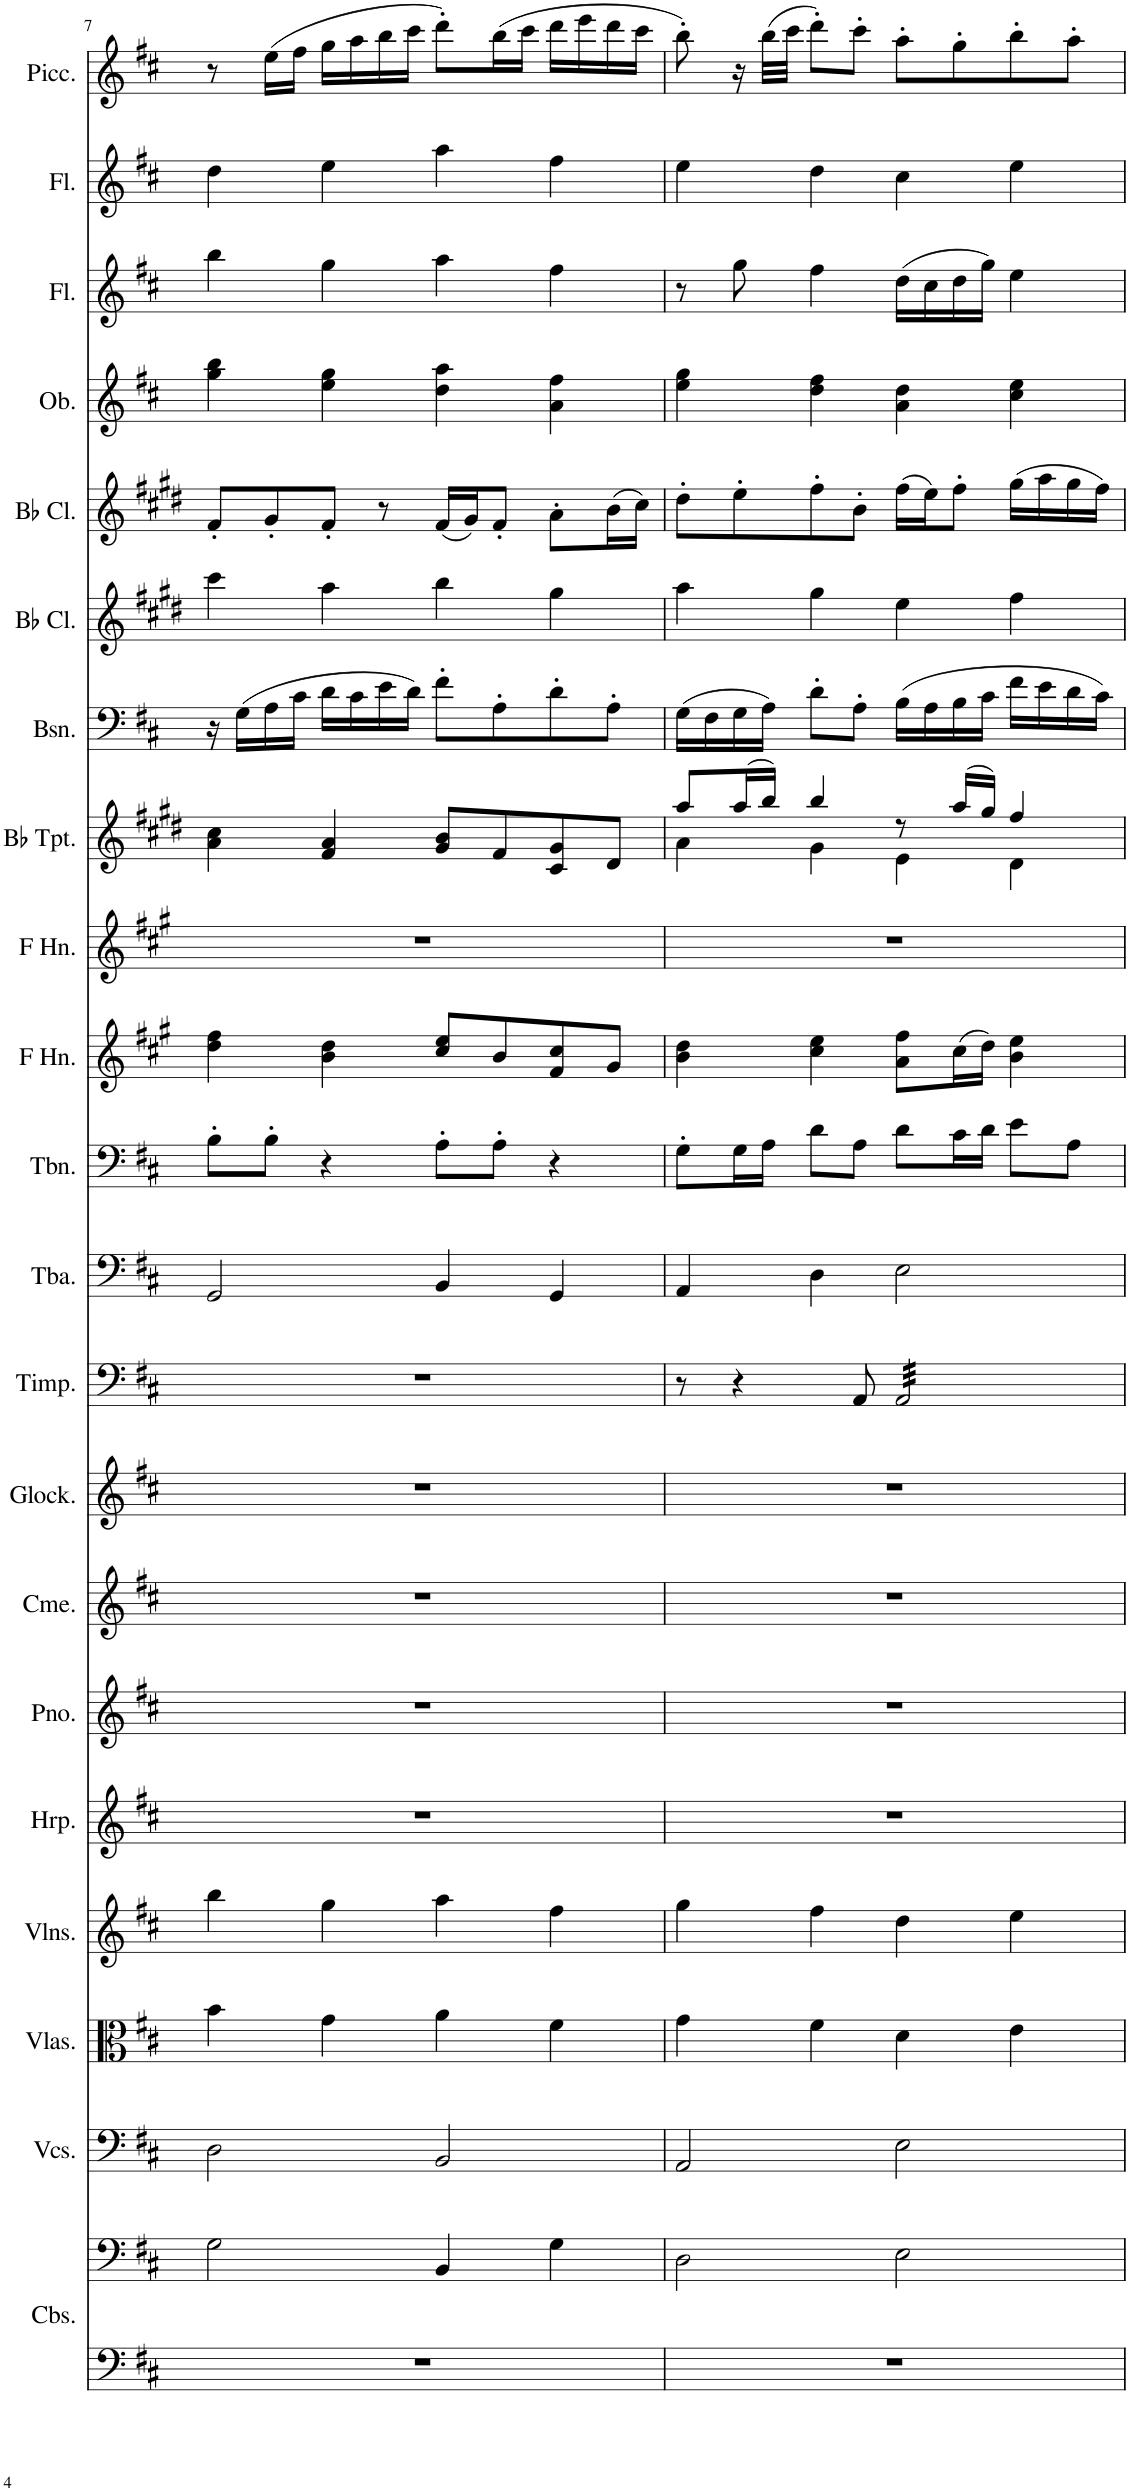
**kern	**kern	**kern	**kern	**kern	**kern	**kern	**kern	**kern	**kern	**kern	**kern	**kern	**kern	**kern	**kern	**kern	**kern	**kern	**kern	**kern	**kern
*part21	*part21	*part20	*part19	*part18	*part17	*part16	*part15	*part14	*part13	*part12	*part11	*part10	*part9	*part8	*part7	*part6	*part5	*part4	*part3	*part2	*part1
*staff22	*staff21	*staff20	*staff19	*staff18	*staff17	*staff16	*staff15	*staff14	*staff13	*staff12	*staff11	*staff10	*staff9	*staff8	*staff7	*staff6	*staff5	*staff4	*staff3	*staff2	*staff1
*I"Contrabasses	*	*I"Violoncellos	*I"Violas	*I"Violins	*I"Harp	*I"Piano	*I"Chimes	*I"Glockenspiel	*I"Timpani	*I"Tuba	*I"Trombone	*I"Horn in F	*I"Horn in F	*I"Bb Trumpet	*I"Bassoon	*I"Bb Clarinet	*I"Bb Clarinet	*I"Oboe	*I"Flute	*I"Flute	*I"Piccolo
*I'Cbs.	*	*I'Vcs.	*I'Vlas.	*I'Vlns.	*I'Hrp.	*I'Pno.	*I'Cme.	*I'Glock.	*I'Timp.	*I'Tba.	*I'Tbn.	*	*	*I'Bb Tpt.	*I'Bsn.	*I'Bb Cl.	*I'Bb Cl.	*I'Ob.	*I'Fl.	*I'Fl.	*I'Picc.
!!LO:PB:g=z
*clefF4	*clefF4	*clefF4	*clefC3	*clefG2	*clefG2	*clefG2	*clefG2	*clefG2	*clefF4	*clefF4	*clefF4	*clefG2	*clefG2	*clefG2	*clefF4	*clefG2	*clefG2	*clefG2	*clefG2	*clefG2	*clefG2
*Trd7c12	*Trd7c12	*	*	*	*	*	*	*Trd-14c-24	*	*	*	*Trd4c7	*Trd4c7	*Trd1c2	*	*Trd1c2	*Trd1c2	*	*	*	*Trd-7c-12
*k[f#c#]	*k[f#c#]	*k[f#c#]	*k[f#c#]	*k[f#c#]	*k[f#c#]	*k[f#c#]	*k[f#c#]	*k[f#c#]	*k[f#c#]	*k[f#c#]	*k[f#c#]	*k[f#c#g#]	*k[f#c#g#]	*k[f#c#g#d#]	*k[f#c#]	*k[f#c#g#d#]	*k[f#c#g#d#]	*k[f#c#]	*k[f#c#]	*k[f#c#]	*k[f#c#]
*M4/4	*M4/4	*M4/4	*M4/4	*M4/4	*M4/4	*M4/4	*M4/4	*M4/4	*M4/4	*M4/4	*M4/4	*M4/4	*M4/4	*M4/4	*M4/4	*M4/4	*M4/4	*M4/4	*M4/4	*M4/4	*M4/4
=7	=7	=7	=7	=7	=7	=7	=7	=7	=7	=7	=7	=7	=7	=7	=7	=7	=7	=7	=7	=7	=7
1r	2G\	2D\	4b\	4bb\	1r	1r	1r	1r	1r	2GG/	8B'\L	4dd\ 4ff#\	1r	4a\ 4cc#\	16r	4ccc#\	8f#'/L	4gg\ 4bb\	4bb\	4dd\	8r
.	.	.	.	.	.	.	.	.	.	.	.	.	.	.	(16G\LL	.	.	.	.	.	.
.	.	.	.	.	.	.	.	.	.	.	8B'\J	.	.	.	16A\	.	8g#'/	.	.	.	(16ee\LL
.	.	.	.	.	.	.	.	.	.	.	.	.	.	.	16c#\JJ	.	.	.	.	.	16ff#\JJ
.	.	.	4g\	4gg\	.	.	.	.	.	.	4r	4b\ 4dd\	.	4f#/ 4a/	16d\LL	4aa\	8f#'/J	4ee\ 4gg\	4gg\	4ee\	16gg\LL
.	.	.	.	.	.	.	.	.	.	.	.	.	.	.	16c#\	.	.	.	.	.	16aa\
.	.	.	.	.	.	.	.	.	.	.	.	.	.	.	16e\	.	8r	.	.	.	16bb\
.	.	.	.	.	.	.	.	.	.	.	.	.	.	.	16d\JJ)	.	.	.	.	.	16ccc#\JJ
.	4BB/	2BB/	4a\	4aa\	.	.	.	.	.	4BB/	8A'\L	8cc#/ 8ee/L	.	8g#/ 8b/L	8f#'\L	4bb\	(16f#/LL	4dd\ 4aa\	4aa\	4aa\	8ddd'\L)
.	.	.	.	.	.	.	.	.	.	.	.	.	.	.	.	.	16g#/J)	.	.	.	.
.	.	.	.	.	.	.	.	.	.	.	8A'\J	8b/	.	8f#/	8A'\	.	8f#'/J	.	.	.	(16bb\L
.	.	.	.	.	.	.	.	.	.	.	.	.	.	.	.	.	.	.	.	.	16ccc#\JJ
.	4G\	.	4f#\	4ff#\	.	.	.	.	.	4GG/	4r	8f#/ 8cc#/	.	8c#/ 8g#/	8d'\	4gg#\	8a'\L	4a\ 4ff#\	4ff#\	4ff#\	16ddd\LL
.	.	.	.	.	.	.	.	.	.	.	.	.	.	.	.	.	.	.	.	.	16eee\
.	.	.	.	.	.	.	.	.	.	.	.	8g#/J	.	8d#/J	8A'\J	.	(16b\L	.	.	.	16ddd\
.	.	.	.	.	.	.	.	.	.	.	.	.	.	.	.	.	16cc#\JJ)	.	.	.	16ccc#\JJ
=8	=8	=8	=8	=8	=8	=8	=8	=8	=8	=8	=8	=8	=8	=8	=8	=8	=8	=8	=8	=8	=8
*	*	*	*	*	*	*	*	*	*	*	*	*	*	*^	*	*	*	*	*	*	*
1r	2D\	2AA/	4g\	4gg\	1r	1r	1r	1r	8r	4AA/	8G'\L	4b\ 4dd\	1r	8aa/L	4a\	(16G\LL	4aa\	8dd#'\L	4ee\ 4gg\	8r	4ee\	8bb'\)
.	.	.	.	.	.	.	.	.	.	.	.	.	.	.	.	16F#\	.	.	.	.	.	.
.	.	.	.	.	.	.	.	.	4r	.	16G\L	.	.	(16aa/L	.	16G\	.	8ee'\	.	8gg\	.	16r
.	.	.	.	.	.	.	.	.	.	.	16A\JJ	.	.	16bb/JJ)	.	16A\JJ)	.	.	.	.	.	(32bb\LLL
.	.	.	.	.	.	.	.	.	.	.	.	.	.	.	.	.	.	.	.	.	.	32ccc#\JJJ
.	.	.	4f#\	4ff#\	.	.	.	.	.	4D\	8d\L	4cc#\ 4ee\	.	4bb/	4g#\	8d'\L	4gg#\	8ff#'\	4dd\ 4ff#\	4ff#\	4dd\	8ddd'\L)
.	.	.	.	.	.	.	.	.	8AA/	.	8A\J	.	.	.	.	8A'\J	.	8b'\J	.	.	.	8ccc#'\J
*	*	*	*	*	*	*	*	*	*tremolo	*	*	*	*	*	*	*	*	*	*	*	*	*
.	2E\	2E\	4d\	4dd\	.	.	.	.	32AA/LLL	2E\	8d\L	8a\ 8ff#\L	.	8r	4e\	(16B\LL	4ee\	(16ff#\LL	4a\ 4dd\	(16dd\LL	4cc#\	8aa'\L
.	.	.	.	.	.	.	.	.	32AA/	.	.	.	.	.	.	.	.	.	.	.	.	.
.	.	.	.	.	.	.	.	.	32AA/	.	.	.	.	.	.	16A\	.	16ee\J)	.	16cc#\	.	.
.	.	.	.	.	.	.	.	.	32AA/	.	.	.	.	.	.	.	.	.	.	.	.	.
.	.	.	.	.	.	.	.	.	32AA/	.	16c#\L	(16cc#\L	.	(16aa/LL	.	16B\	.	8ff#'\J	.	16dd\	.	8gg'\
.	.	.	.	.	.	.	.	.	32AA/	.	.	.	.	.	.	.	.	.	.	.	.	.
.	.	.	.	.	.	.	.	.	32AA/	.	16d\JJ	16dd\JJ)	.	16gg#/JJ)	.	16c#\JJ	.	.	.	16gg\JJ)	.	.
.	.	.	.	.	.	.	.	.	32AA/	.	.	.	.	.	.	.	.	.	.	.	.	.
.	.	.	4e\	4ee\	.	.	.	.	32AA/	.	8e\L	4b\ 4ee\	.	4ff#/	4d#\	16f#\LL	4ff#\	(16gg#\LL	4cc#\ 4ee\	4ee\	4ee\	8bb'\
.	.	.	.	.	.	.	.	.	32AA/	.	.	.	.	.	.	.	.	.	.	.	.	.
.	.	.	.	.	.	.	.	.	32AA/	.	.	.	.	.	.	16e\	.	16aa\	.	.	.	.
.	.	.	.	.	.	.	.	.	32AA/	.	.	.	.	.	.	.	.	.	.	.	.	.
.	.	.	.	.	.	.	.	.	32AA/	.	8A\J	.	.	.	.	16d\	.	16gg#\	.	.	.	8aa'\J
.	.	.	.	.	.	.	.	.	32AA/	.	.	.	.	.	.	.	.	.	.	.	.	.
.	.	.	.	.	.	.	.	.	32AA/	.	.	.	.	.	.	16c#\JJ)	.	16ff#\JJ)	.	.	.	.
.	.	.	.	.	.	.	.	.	32AA/JJJ	.	.	.	.	.	.	.	.	.	.	.	.	.
*	*	*	*	*	*	*	*	*	*Xtremolo	*	*	*	*	*	*	*	*	*	*	*	*	*
*	*	*	*	*	*	*	*	*	*	*	*	*	*	*v	*v	*	*	*	*	*	*	*
=	=	=	=	=	=	=	=	=	=	=	=	=	=	=	=	=	=	=	=	=	=
*-	*-	*-	*-	*-	*-	*-	*-	*-	*-	*-	*-	*-	*-	*-	*-	*-	*-	*-	*-	*-	*-
